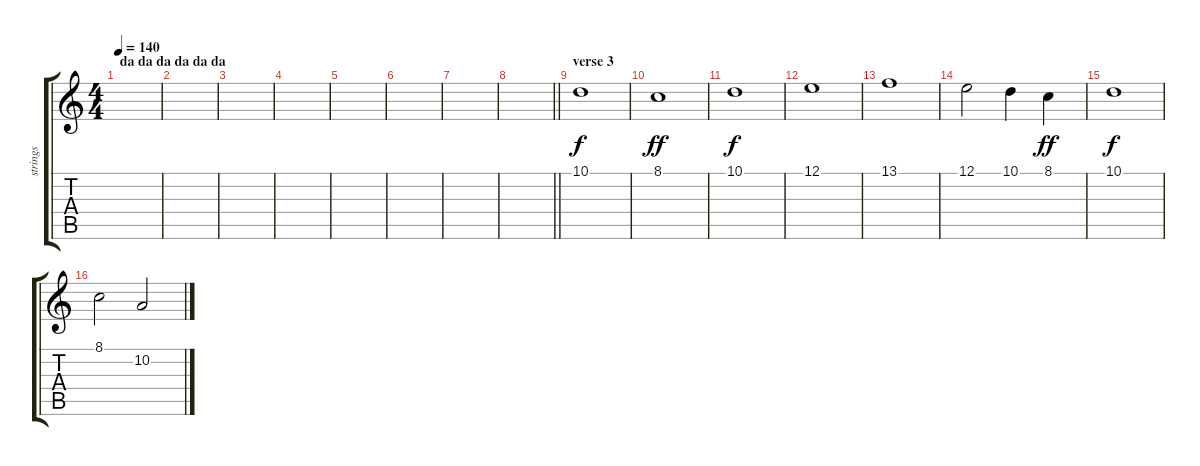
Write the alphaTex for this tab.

\track ("strings" "strings") {instrument synthstrings2}
\staff {score tabs}
\tuning (E4 B3 G3 D3 A2 E2) {hide}
\ts (4 4)
\section ("" "da da da da da da")
\tempo 140
\clef g2
\ks c
|
|
|
|
|
|
|
\barLineRight lightlight
|
\section ("" "verse 3")
10.1.1 |
8.1.1{dy ff} |
10.1.1{dy f} |
12.1.1 |
13.1.1 |
12.1.2 10.1.4 8.1.4{dy ff} |
10.1.1{dy f} |
8.1.2 10.2.2
